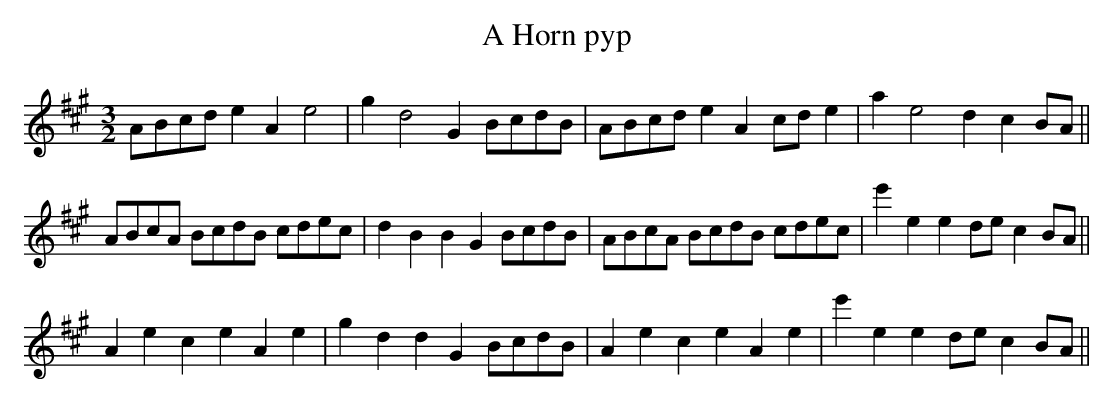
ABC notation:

X:1
T:A Horn pyp
M:3/2
L:1/4
K:A
A/B/c/d/ eAe2|gd2GB/c/d/B/|A/B/c/d/ eAc/d/e|ae2dc B/A/||
A/B/c/A/ B/c/d/B/ c/d/e/c/|dBBG B/c/d/B/|A/B/c/A/ B/c/d/B/ c/d/e/c/|e'ee d/e/c B/A/||
AeceAe|gddGB/c/d/B/|AeceAe|e'eed/e/cB/A/||
